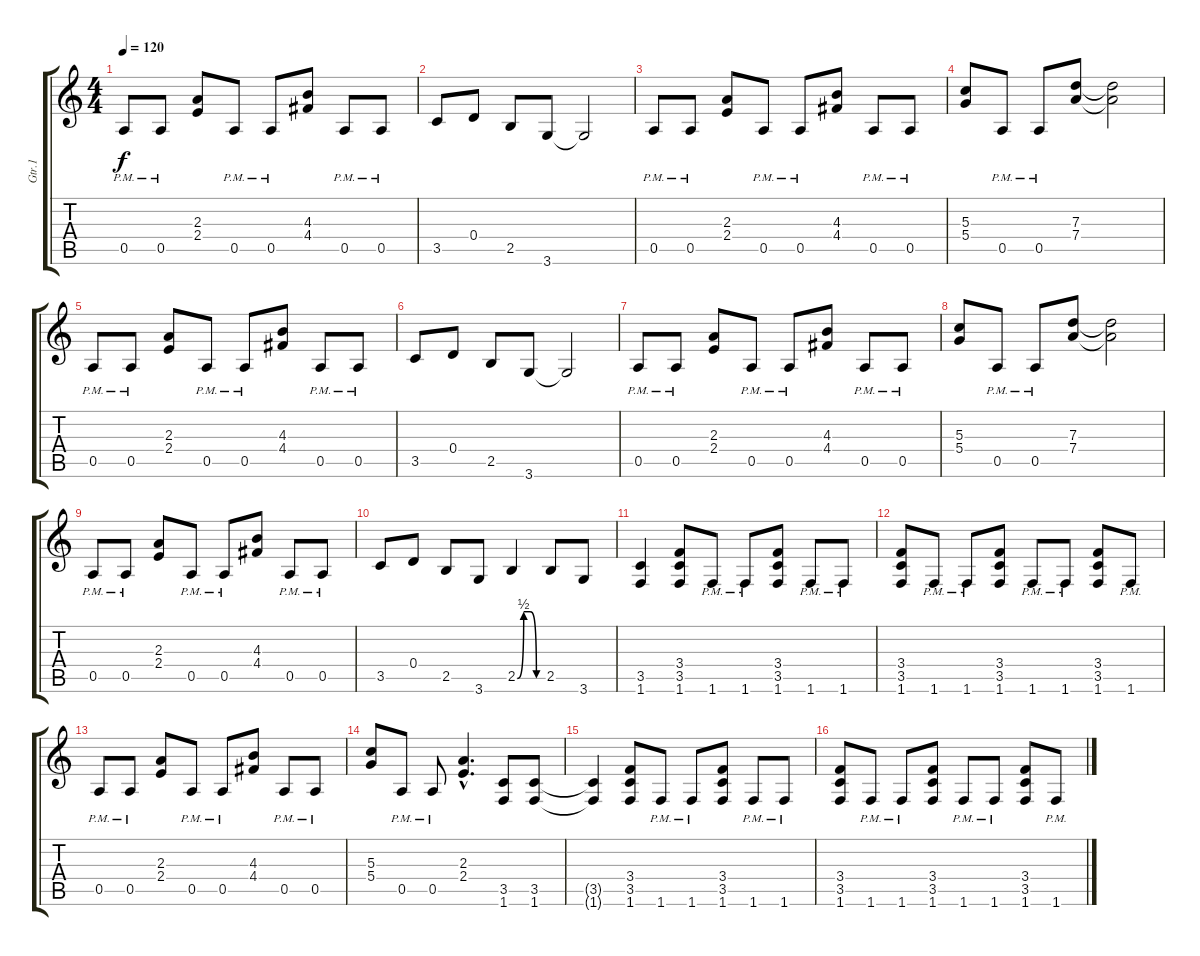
\track ("Gtr.1" "Gtr.1") {instrument distortionguitar}
\staff {score tabs}
\tuning (E4 B3 G3 D3 A2 E2) {hide}
\ts (4 4)
\tempo 120
\clef g2
\ks c
0.5{pm}.8{dy f} 0.5{pm}.8 (2.3 2.4).8 0.5{pm}.8 0.5{pm}.8 (4.3 4.4).8 0.5{pm}.8 0.5{pm}.8 |
3.5.8 0.4.8 2.5.8 3.6.8 3.6{t}.2 |
0.5{pm}.8 0.5{pm}.8 (2.3 2.4).8 0.5{pm}.8 0.5{pm}.8 (4.3 4.4).8 0.5{pm}.8 0.5{pm}.8 |
(5.3 5.4).8 0.5{pm}.8 0.5{pm}.8 (7.3 7.4).8 (7.3{t} 7.4{t}).2 |
0.5{pm}.8 0.5{pm}.8 (2.3 2.4).8 0.5{pm}.8 0.5{pm}.8 (4.3 4.4).8 0.5{pm}.8 0.5{pm}.8 |
3.5.8 0.4.8 2.5.8 3.6.8 3.6{t}.2 |
0.5{pm}.8 0.5{pm}.8 (2.3 2.4).8 0.5{pm}.8 0.5{pm}.8 (4.3 4.4).8 0.5{pm}.8 0.5{pm}.8 |
(5.3 5.4).8 0.5{pm}.8 0.5{pm}.8 (7.3 7.4).8 (7.3{t} 7.4{t}).2 |
0.5{pm}.8 0.5{pm}.8 (2.3 2.4).8 0.5{pm}.8 0.5{pm}.8 (4.3 4.4).8 0.5{pm}.8 0.5{pm}.8 |
3.5.8 0.4.8 2.5.8 3.6.8 2.5{be (custom 0 0 15 2 30 2 45 0 60 0)}.4 2.5.8 3.6.8 |
(3.5 1.6).4 (3.4 3.5 1.6).8 1.6{pm}.8 1.6{pm}.8 (3.4 3.5 1.6).8 1.6{pm}.8 1.6{pm}.8 |
(3.4 3.5 1.6).8 1.6{pm}.8 1.6{pm}.8 (3.4 3.5 1.6).8 1.6{pm}.8 1.6{pm}.8 (3.4 3.5 1.6).8 1.6{pm}.8 |
0.5{pm}.8 0.5{pm}.8 (2.3 2.4).8 0.5{pm}.8 0.5{pm}.8 (4.3 4.4).8 0.5{pm}.8 0.5{pm}.8 |
(5.3 5.4).8 0.5{pm}.8 0.5{pm}.8 (2.3{hac} 2.4{hac}).4{d} (3.5 1.6).8 (3.5 1.6).8 |
(3.5{t} 1.6{t}).4 (3.4 3.5 1.6).8 1.6{pm}.8 1.6{pm}.8 (3.4 3.5 1.6).8 1.6{pm}.8 1.6{pm}.8 |
(3.4 3.5 1.6).8 1.6{pm}.8 1.6{pm}.8 (3.4 3.5 1.6).8 1.6{pm}.8 1.6{pm}.8 (3.4 3.5 1.6).8 1.6{pm}.8
